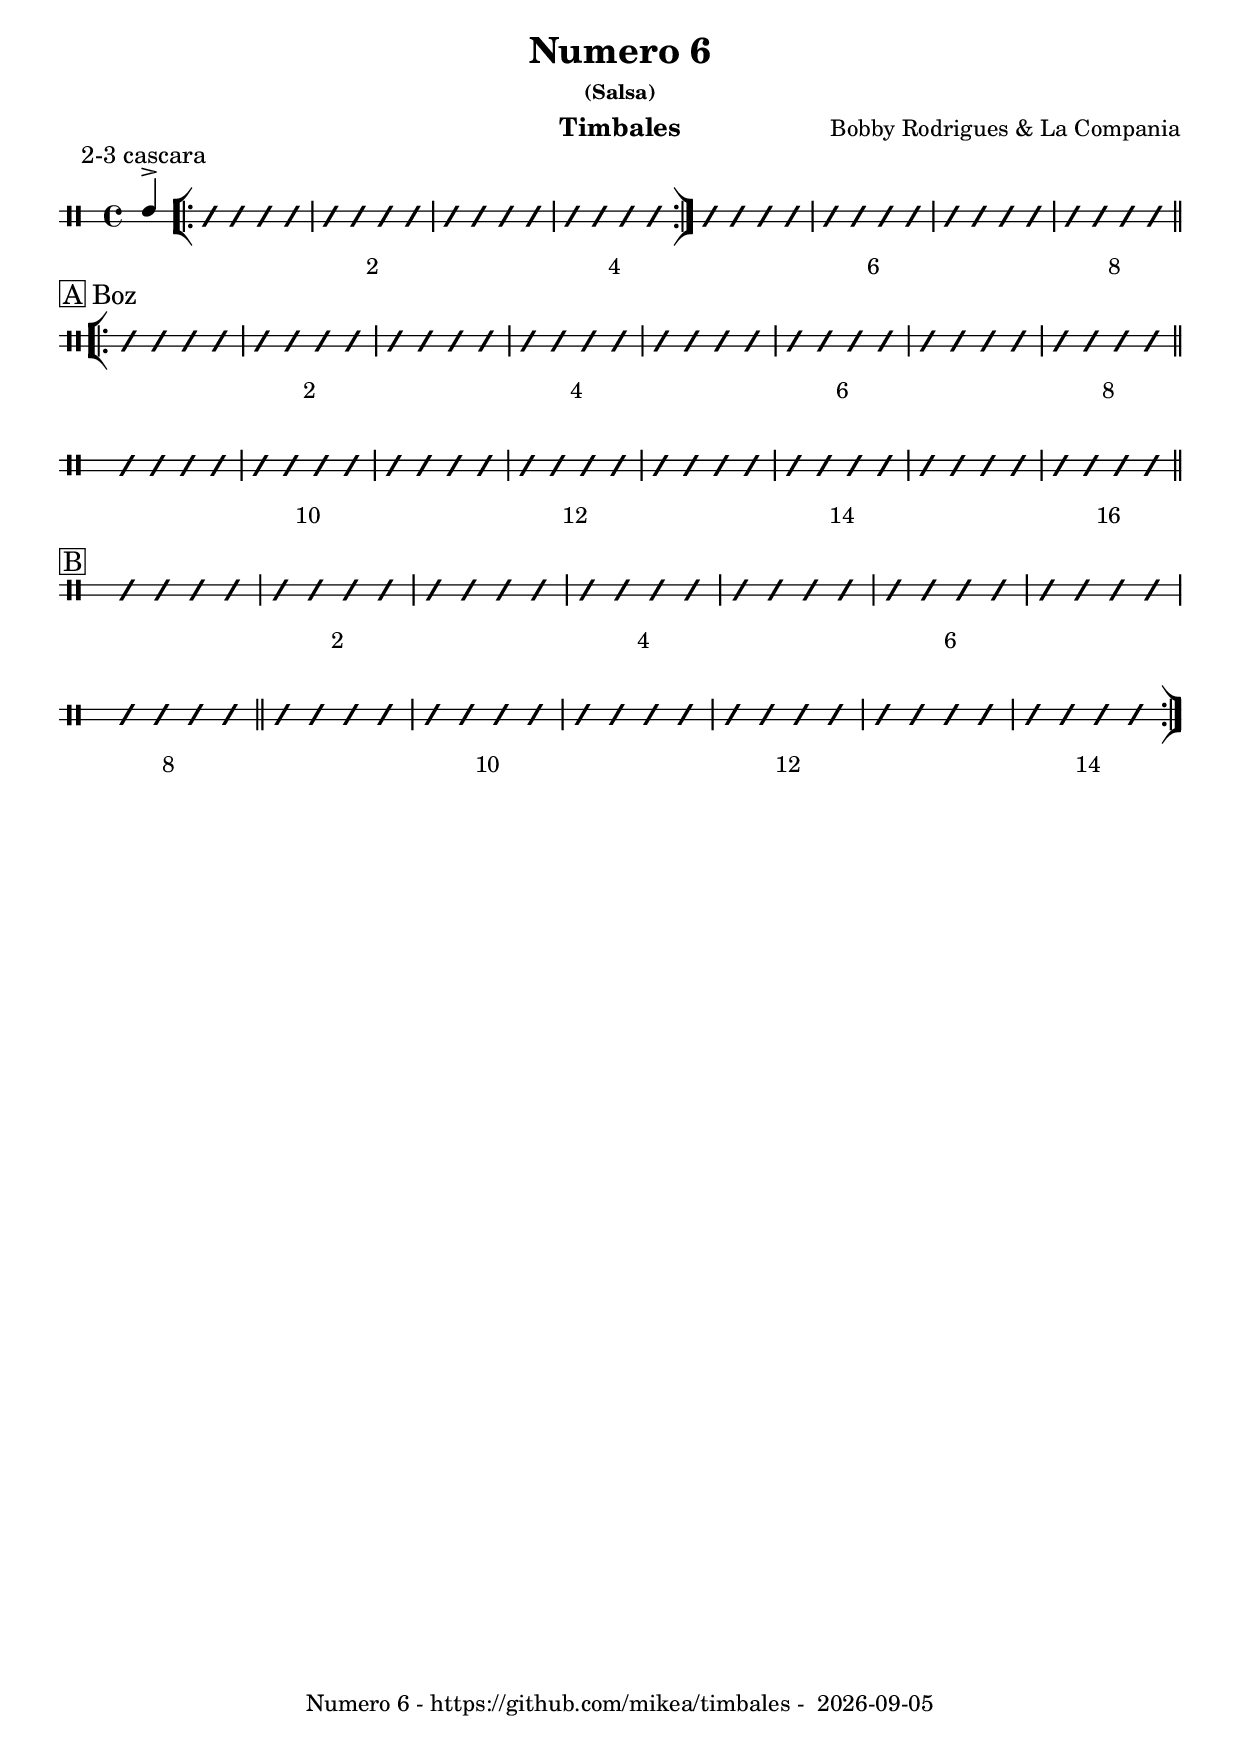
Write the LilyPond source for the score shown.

\version "2.24.2"
\include "charts/common.ly"

date = #(strftime "%Y-%m-%d" (localtime (current-time)))

\header {
  title = "Numero 6"
  composer = "Bobby Rodrigues & La Compania"
  subsubtitle = "(Salsa)"
  instrument = "Timbales"
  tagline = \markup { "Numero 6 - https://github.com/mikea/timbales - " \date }
}

\newTimbalesStaff <<
    \newDrumVoiceOne \drummode { 
        % \tempo 4 = 175

        % intro
        \textMark "2-3 cascara"
        \partial 4 { timh4^> }
        \bar "[|:"
        \comp #4 | \comp #4 | \comp #4 | \comp #4 |
        \bar ":|]"
        \comp #4 | \comp #4 | \comp #4 | \comp #4 |

        \bar "[|:-||"

        % A
        \sect "A" "Boz"
        \comp #4 | \comp #4 | \comp #4 | \comp #4 |
        \comp #4 | \comp #4 | \comp #4 | \comp #4 |
        \bar "||"

        \comp #4 | \comp #4 | \comp #4 | \comp #4 |
        \comp #4 | \comp #4 | \comp #4 | \comp #4 |
        \bar "||"

        % B
        \sect "B" ""
        \comp #4 | \comp #4 | \comp #4 | \comp #4 |
        \comp #4 | \comp #4 | \comp #4 | \comp #4 |
        \bar "||"
        \comp #4 | \comp #4 | \comp #4 | \comp #4 |
        \comp #4 | \comp #4 | 

        \bar ":|]"

        \fine
    }
>>
